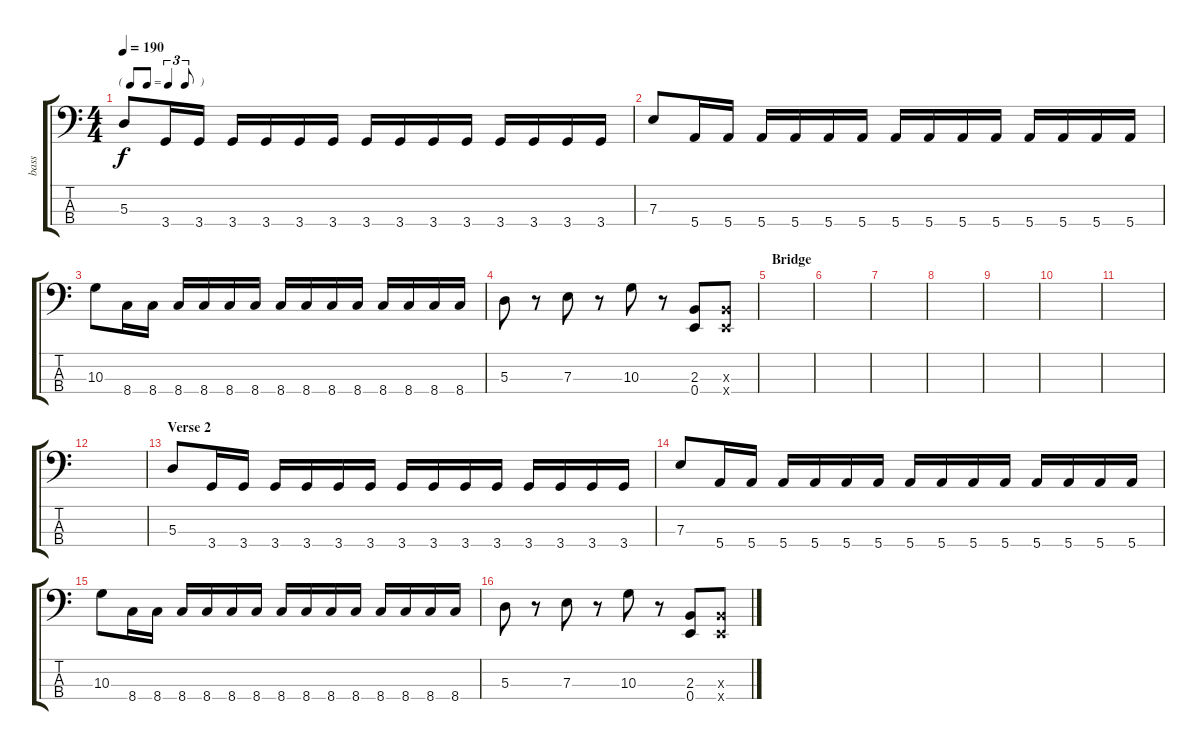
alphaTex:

\track ("bass" "bass") {instrument slapbass2}
\staff {score tabs}
\tuning (G2 D2 A1 E1) {hide}
\ts (4 4)
\tf triplet8th
\tempo 190
\clef f4
\ks c
5.3.8{dy f} 3.4.16 3.4.16 3.4.16 3.4.16 3.4.16 3.4.16 3.4.16 3.4.16 3.4.16 3.4.16 3.4.16 3.4.16 3.4.16 3.4.16 |
7.3.8 5.4.16 5.4.16 5.4.16 5.4.16 5.4.16 5.4.16 5.4.16 5.4.16 5.4.16 5.4.16 5.4.16 5.4.16 5.4.16 5.4.16 |
10.3.8 8.4.16 8.4.16 8.4.16 8.4.16 8.4.16 8.4.16 8.4.16 8.4.16 8.4.16 8.4.16 8.4.16 8.4.16 8.4.16 8.4.16 |
5.3.8 r.8 7.3.8 r.8 10.3.8 r.8 (2.3 0.4).8 (2.3{x} 0.4{x}).8 |
\section ("" "Bridge")
|
|
|
|
|
|
|
|
\section ("" "Verse 2")
5.3.8 3.4.16 3.4.16 3.4.16 3.4.16 3.4.16 3.4.16 3.4.16 3.4.16 3.4.16 3.4.16 3.4.16 3.4.16 3.4.16 3.4.16 |
7.3.8 5.4.16 5.4.16 5.4.16 5.4.16 5.4.16 5.4.16 5.4.16 5.4.16 5.4.16 5.4.16 5.4.16 5.4.16 5.4.16 5.4.16 |
10.3.8 8.4.16 8.4.16 8.4.16 8.4.16 8.4.16 8.4.16 8.4.16 8.4.16 8.4.16 8.4.16 8.4.16 8.4.16 8.4.16 8.4.16 |
5.3.8 r.8 7.3.8 r.8 10.3.8 r.8 (2.3 0.4).8 (2.3{x} 0.4{x}).8
